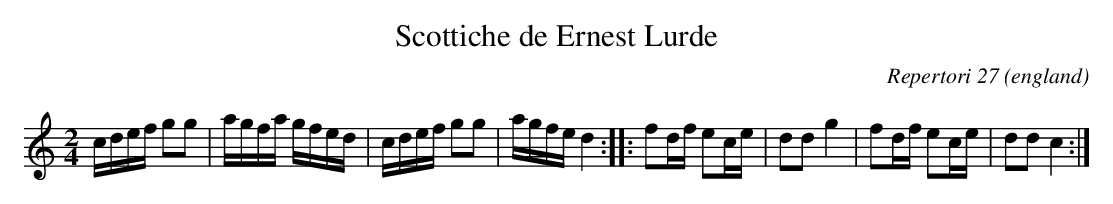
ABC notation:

X:1
T:Scottiche de Ernest Lurde
O:england
C:Repertori 27
M:2/4
L:1/16
K:C
cdef g2g2|agfa gfed|cdef g2g2|agfe d4:|\
|:f2df e2ce|d2d2 g4|f2df e2ce|d2d2 c4:|
